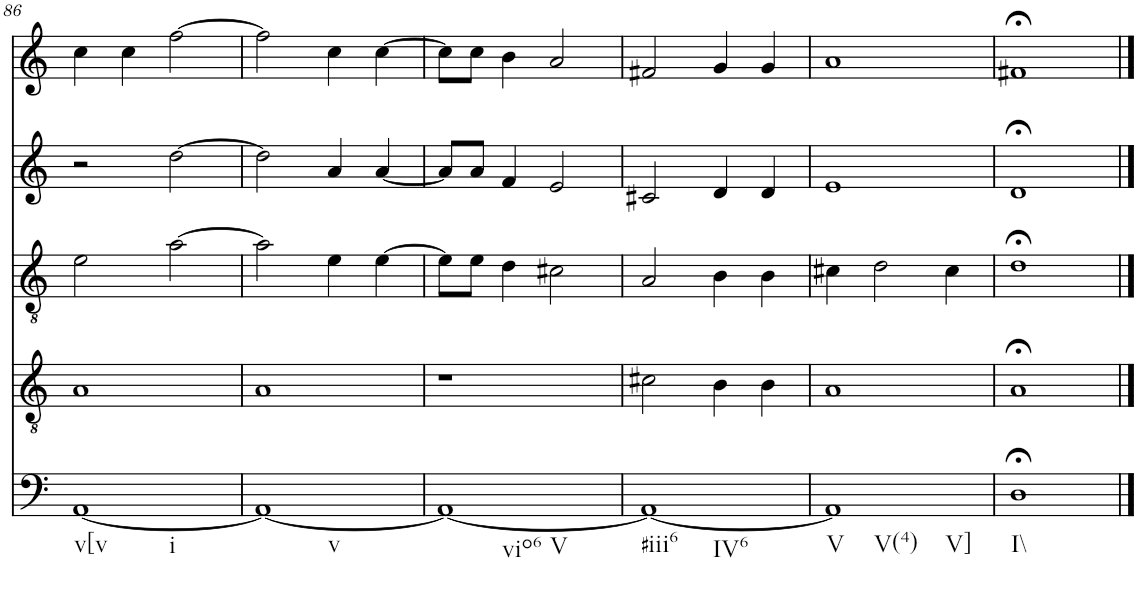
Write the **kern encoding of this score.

**kern	**kern	**kern	**kern	**kern
*part5	*part4	*part3	*part2	*part1
*staff5	*staff4	*staff3	*staff2	*staff1
*I"vox	*I"vox	*I"vox	*I"vox	*I"vox
!!LO:PB:g=z
*clefF4	*clefGv2	*clefGv2	*clefG2	*clefG2
*k[]	*k[]	*k[]	*k[]	*k[]
*M4/4	*M4/4	*M4/4	*M4/4	*M4/4
=86	=86	=86	=86	=86
!LO:TX:b:t=v[v	!	!	!	!
!LO:TX:b:t=i	!	!	!	!
[1AA	1A	2e\	2r	4cc\
.	.	.	.	4cc\
.	.	[2a\	[2dd\	[2ff\
=87	=87	=87	=87	=87
!LO:TX:b:t=v	!	!	!	!
1AA_	1A	2a\]	2dd\]	2ff\]
.	.	4e\	4a/	4cc\
.	.	[4e\	[4a/	[4cc\
=88	=88	=88	=88	=88
!LO:TX:b:t=vio6	!	!	!	!
!LO:TX:b:t=V	!	!	!	!
1AA_	1r	8e\L]	8a/L]	8cc\L]
.	.	8e\J	8a/J	8cc\J
.	.	4d\	4f/	4b\
.	.	2c#X\	2e/	2a/
=89	=89	=89	=89	=89
!LO:TX:b:t=#iii6	!	!	!	!
!LO:TX:b:t=IV6	!	!	!	!
1AA_	2c#X\	2A/	2c#X/	2f#X/
.	4B\	4B\	4d/	4g/
.	4B\	4B\	4d/	4g/
=90	=90	=90	=90	=90
!LO:TX:b:t=V	!	!	!	!
!LO:TX:b:t=V(4)	!	!	!	!
!LO:TX:b:t=V]	!	!	!	!
1AA]	1A	4c#X\	1e	1a
.	.	2d\	.	.
.	.	4c#\	.	.
=91	=91	=91	=91	=91
!LO:TX:b:t=I\\	!	!	!	!
1D;<	1A;<	1d;<	1d;<	1f#X;<
==	==	==	==	==
*-	*-	*-	*-	*-
